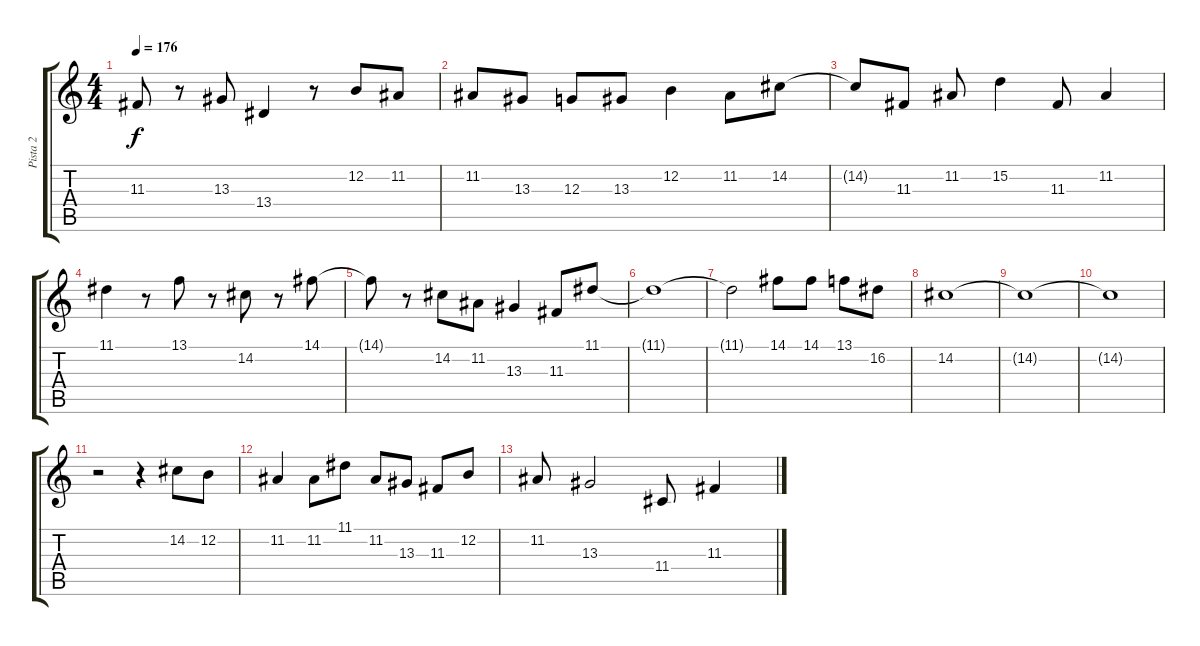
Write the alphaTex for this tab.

\track ("Pista 2" "Pista 2") {instrument reedorgan}
\staff {score tabs}
\tuning (E4 B3 G3 D3 A2 E2) {hide}
\ts (4 4)
\tempo 176
\clef g2
\ks c
11.3{t}.8{dy f} r.8 13.3.8 13.4.4 r.8 12.2.8 11.2.8 |
11.2.8 13.3.8 12.3.8 13.3.8 12.2.4 11.2.8 14.2.8 |
14.2{t}.8 11.3.8 11.2.8 15.2.4 11.3.8 11.2.4 |
11.1.4 r.8 13.1.8 r.8 14.2.8 r.8 14.1.8 |
14.1{t}.8 r.8 14.2.8 11.2.8 13.3.4 11.3.8 11.1.8 |
11.1{t}.1 |
11.1{t}.2 14.1.8 14.1.8 13.1.8 16.2.8 |
14.2.1 |
14.2{t}.1 |
14.2{t}.1 |
r.2 r.4 14.2.8 12.2.8 |
11.2.4 11.2.8 11.1.8 11.2.8 13.3.8 11.3.8 12.2.8 |
11.2.8 13.3.2 11.4.8 11.3.4
